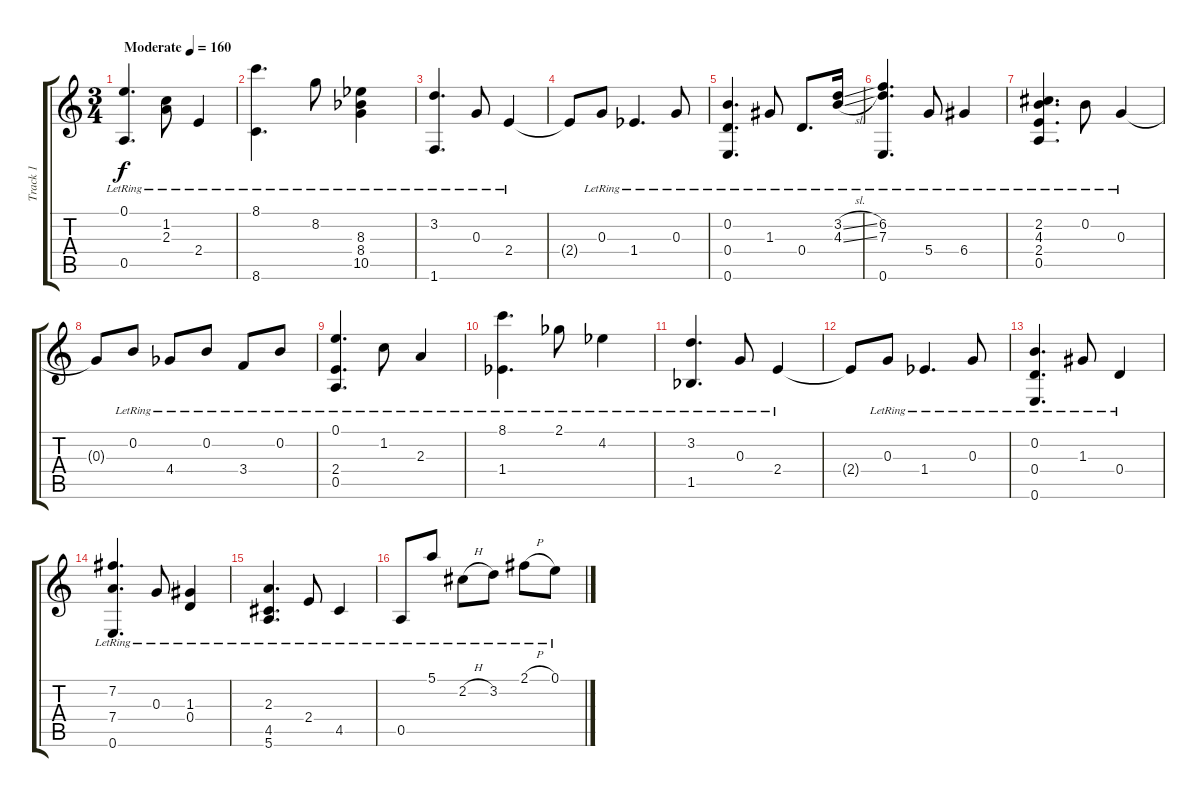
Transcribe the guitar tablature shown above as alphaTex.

\track ("Track 1" "Track 1") {instrument acousticguitarnylon}
\staff {score tabs}
\tuning (E4 B3 G3 D3 A2 E2) {hide}
\ts (3 4)
\tempo (160 "Moderate")
\clef g2
\ks c
(0.1{lr} 0.5{lr}).4{d dy f instrument acousticguitarnylon} (1.2{lr} 2.3{lr}).8 2.4{lr}.4 |
(8.1{lr} 8.6{lr}).4{d} 8.2{lr}.8 (8.3{lr acc b} 8.4{lr acc b} 10.5{lr}).4 |
(3.2{lr} 1.6{lr}).4{d} 0.3{lr}.8 2.4{lr}.4 |
2.4{t}.8 0.3{lr}.8 1.4{lr acc b}.4{d} 0.3{lr}.8 |
(0.2{lr} 0.4{lr} 0.6{lr}).4{d} 1.3{lr}.8 0.4{lr}.8{d} (3.2{sl lr} 4.3{sl lr}).16 |
(6.2{lr} 7.3{lr} 0.6{lr}).4{d} 5.4{lr}.8 6.4{lr}.4 |
(2.2{lr} 4.3{lr} 2.4{lr} 0.5{lr}).4{d} 0.2{lr}.8 0.3{lr}.4 |
0.3{t}.8 0.2{lr}.8 4.4{lr acc b}.8 0.2{lr}.8 3.4{lr}.8 0.2{lr}.8 |
(0.1{lr} 2.4{lr} 0.5{lr}).4{d} 1.2{lr}.8 2.3{lr}.4 |
(8.1{lr} 1.4{lr acc b}).4{d} 2.1{lr acc b}.8 4.2{lr acc b}.4 |
(3.2{lr} 1.5{lr acc b}).4{d} 0.3{lr}.8 2.4{lr}.4 |
2.4{t}.8 0.3{lr}.8 1.4{lr acc b}.4{d} 0.3{lr}.8 |
(0.2{lr} 0.4{lr} 0.6{lr}).4{d} 1.3{lr}.8 0.4{lr}.4 |
(7.2{lr} 7.4{lr} 0.6{lr}).4{d} 0.3{lr}.8 (1.3{lr} 0.4{lr}).4 |
(2.3{lr} 4.5{lr} 5.6{lr}).4{d} 2.4{lr}.8 4.5{lr}.4 |
0.5{lr}.8 5.1{lr}.8 2.2{h lr}.8 3.2{lr}.8 2.1{h lr}.8 0.1{lr}.8
